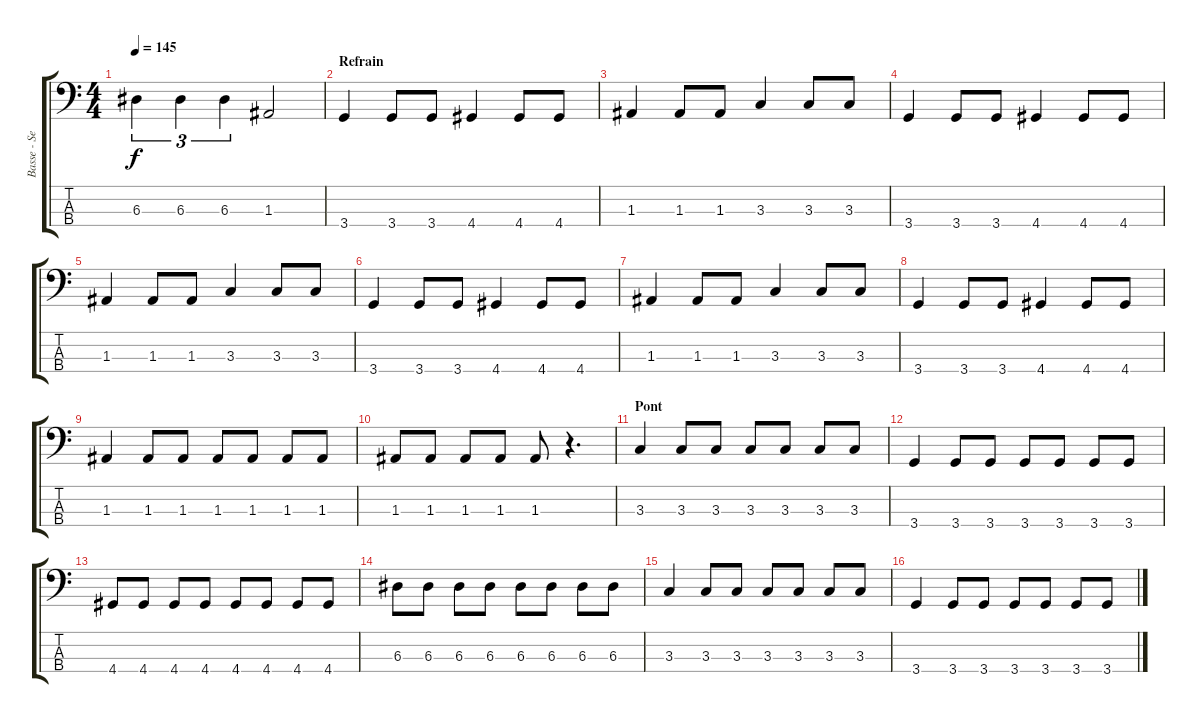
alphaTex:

\track ("Basse - Seb" "Basse - Se") {instrument electricbassfinger}
\staff {score tabs}
\tuning (G2 D2 A1 E1) {hide}
\ts (4 4)
\tempo 145
\clef f4
\ks c
6.3.4{tu (3 2) dy f} 6.3.4{tu (3 2)} 6.3.4{tu (3 2)} 1.3.2 |
\section ("" "Refrain")
3.4.4 3.4.8 3.4.8 4.4.4 4.4.8 4.4.8 |
1.3.4 1.3.8 1.3.8 3.3.4 3.3.8 3.3.8 |
3.4.4 3.4.8 3.4.8 4.4.4 4.4.8 4.4.8 |
1.3.4 1.3.8 1.3.8 3.3.4 3.3.8 3.3.8 |
3.4.4 3.4.8 3.4.8 4.4.4 4.4.8 4.4.8 |
1.3.4 1.3.8 1.3.8 3.3.4 3.3.8 3.3.8 |
3.4.4 3.4.8 3.4.8 4.4.4 4.4.8 4.4.8 |
1.3.4 1.3.8 1.3.8 1.3.8 1.3.8 1.3.8 1.3.8 |
1.3.8 1.3.8 1.3.8 1.3.8 1.3.8 r.4{d} |
\section ("" "Pont")
3.3.4 3.3.8 3.3.8 3.3.8 3.3.8 3.3.8 3.3.8 |
3.4.4 3.4.8 3.4.8 3.4.8 3.4.8 3.4.8 3.4.8 |
4.4.8 4.4.8 4.4.8 4.4.8 4.4.8 4.4.8 4.4.8 4.4.8 |
6.3.8 6.3.8 6.3.8 6.3.8 6.3.8 6.3.8 6.3.8 6.3.8 |
3.3.4 3.3.8 3.3.8 3.3.8 3.3.8 3.3.8 3.3.8 |
3.4.4 3.4.8 3.4.8 3.4.8 3.4.8 3.4.8 3.4.8
